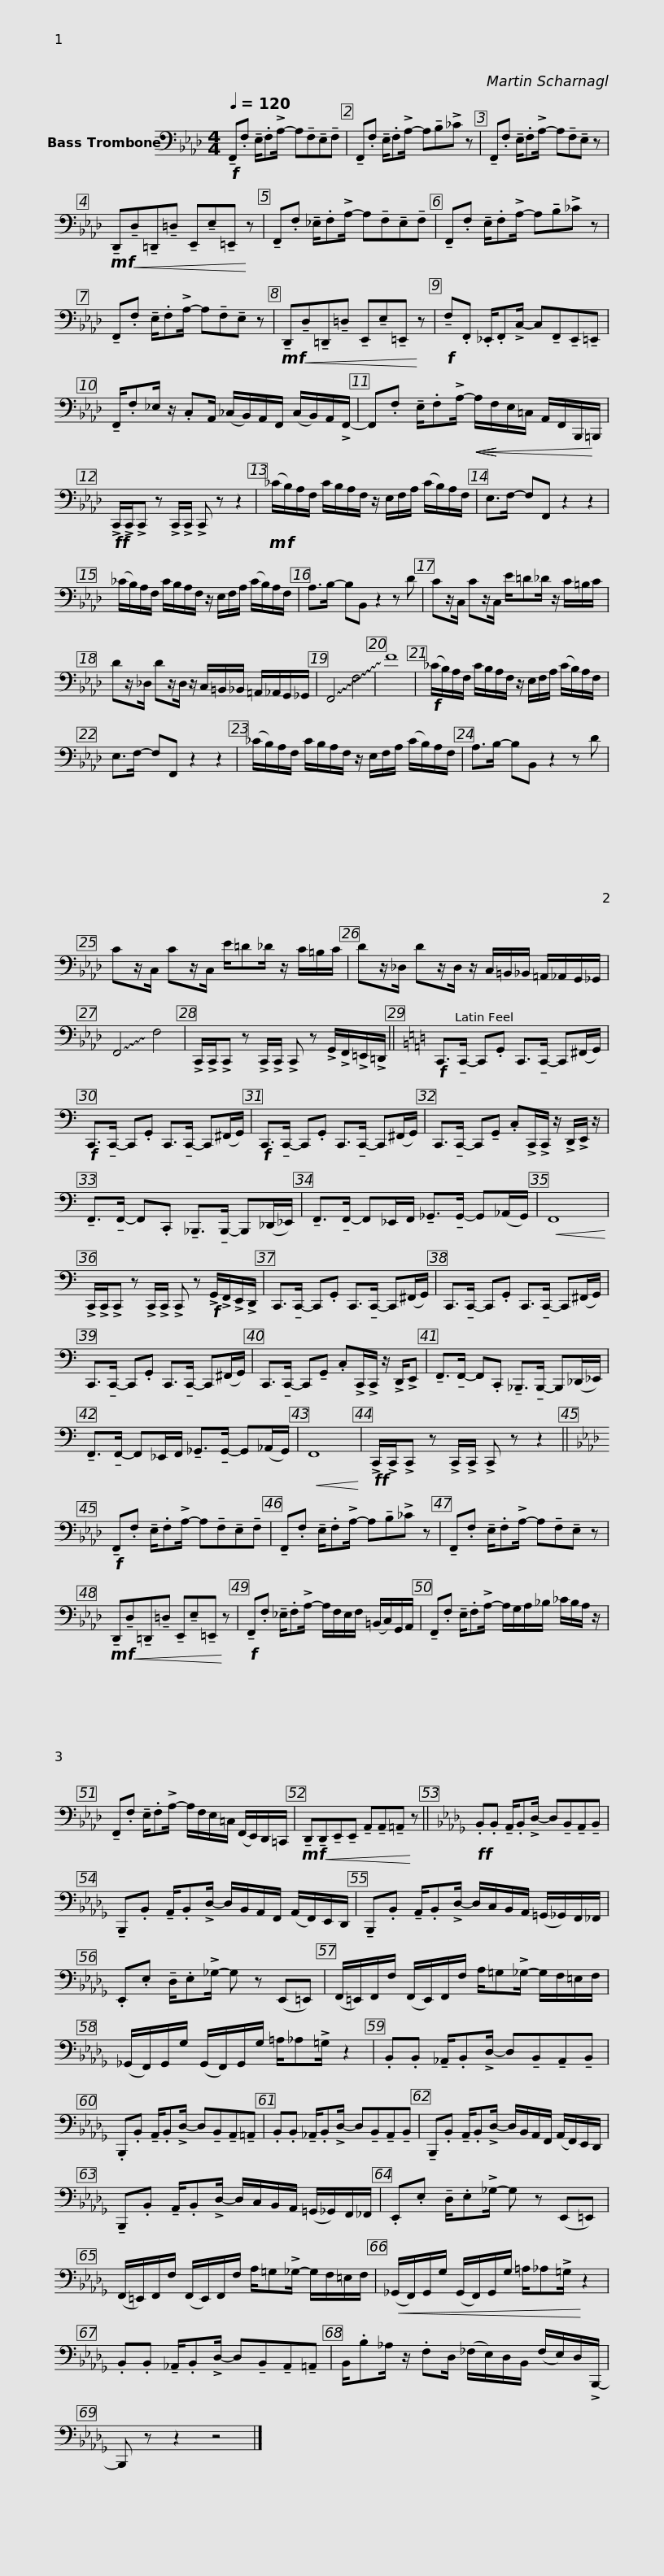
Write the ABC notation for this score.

X:1
L:1/8
Q:1/4=120
M:4/4
I:linebreak $
K:Ab
V:1 bass
V:1
!f! !tenuto!F,,.F, !tenuto!E,/.F,!>!A,/- A,!tenuto!F,!tenuto!E,!tenuto!F, | !tenuto!F,,.F, !tenuto!E,/.F,!>!A,/- A,!tenuto!B,!>!_C z | !tenuto!F,,.F, !tenuto!E,/.F,!>!A,/- A,!tenuto!F,!tenuto!E, z |$!mf!!<(! !tenuto!D,,!tenuto!D,!tenuto!=D,,!tenuto!=D, !tenuto!E,,!tenuto!E,!tenuto!=E,,!<)! z | !tenuto!F,,.F, !tenuto!_E,/.F,!>!A,/- A,!tenuto!F,!tenuto!E,!tenuto!F, | %5
 !tenuto!F,,.F, !tenuto!E,/.F,!>!A,/- A,!tenuto!B,!>!_C z |$ !tenuto!F,,.F, !tenuto!E,/.F,!>!A,/- A,!tenuto!F,!tenuto!E, z |!mf!!<(! !tenuto!D,,!tenuto!D,!tenuto!=D,,!tenuto!=D, !tenuto!E,,!tenuto!E,!tenuto!=E,,!<)! z |!f! !tenuto!F,.F,, ._E,,/.F,,!>!C,/- C,!tenuto!F,,!tenuto!E,,!tenuto!=E,, |$ !tenuto!F,,/.F,_E,/ z/ .C,A,,/ (_C,/B,,/)A,,/F,,/ (C,/B,,/)A,,/!>!F,,/- | %10
 F,,.F, !tenuto!E,/.F,!>!A,/-!<(!!<(!!<(!!<(! A,/!<)!!<)!!<)!F,/E,/=C,/ A,,/F,,/B,,,/!<)!=B,,,/ |!ff! !>!C,,/!>!C,,/!>!C,, z !>!C,,/!>!C,,/ !>!C,, z z2 |$!mf! (_C/B,/)A,/F,/ C/B,/A,/F,/ z/ E,/F,/A,/ (C/B,/)A,/F,/ | E,>F,- F,F,, z2 z2 | (_C/B,/)A,/F,/ C/B,/A,/F,/ z/ E,/F,/A,/ (C/B,/)A,/F,/ |$ %15
 A,>B,- B,B,, z2 z D | Cz/C,/ Cz/C,/ E/=D_D/ z/ C/=B,/C/ | Dz/_D,/ Dz/D,/ z/ C,/=B,,/_B,,/ =A,,/_A,,/G,,/_G,,/ |$ !~(!F,,4 F,4 | !~)!F8 | %20
!f! (_C/B,/)A,/F,/ C/B,/A,/F,/ z/ E,/F,/A,/ (C/B,/)A,/F,/ | E,>F,- F,F,, z2 z2 |$ (_C/B,/)A,/F,/ C/B,/A,/F,/ z/ E,/F,/A,/ (C/B,/)A,/F,/ | A,>B,- B,B,, z2 z D | Cz/C,/ Cz/C,/ E/=D_D/ z/ C/=B,/C/ |$ %25
 Dz/_D,/ Dz/D,/ z/ C,/=B,,/_B,,/ =A,,/_A,,/G,,/_G,,/ | !~(!F,,4 !~)!F,4 | !>!C,,/!>!C,,/!>!C,, z !>!C,,/!>!C,,/ !>!C,, z !>!G,,/!>!F,,/!>!=E,,/!>!=D,,/ ||$[K:C]!f! C,,>!tenuto!C,,- C,,.G,, C,,>!tenuto!C,,- C,,(^F,,/G,,/) |!f! C,,>!tenuto!C,,- C,,.G,, C,,>!tenuto!C,,- C,,(^F,,/G,,/) | %30
!f! C,,>!tenuto!C,,- C,,.G,, C,,>!tenuto!C,,- C,,(^F,,/G,,/) |$ C,,>!tenuto!C,,- C,,!tenuto!G,, .C,!>!C,,/!>!C,,/ z/ !>!D,,/!>!E,,/ z/ | !tenuto!F,,>!tenuto!F,,- F,,.C,, !tenuto!_B,,,>!tenuto!B,,,- B,,,(_D,,/_E,,/) | !tenuto!F,,>!tenuto!F,,- F,,_E,,/F,,/ !tenuto!_G,,>!tenuto!G,,- G,,(_A,,/G,,/) |!<(! F,,8!<)! |$ %35
 !>!C,,/!>!C,,/!>!C,, z !>!C,,/!>!C,,/ !>!C,, z!f! !>!G,,/!>!F,,/!>!E,,/!>!D,,/ | C,,>!tenuto!C,,- C,,.G,, C,,>!tenuto!C,,- C,,(^F,,/G,,/) | C,,>!tenuto!C,,- C,,.G,, C,,>!tenuto!C,,- C,,(^F,,/G,,/) |$ C,,>!tenuto!C,,- C,,.G,, C,,>!tenuto!C,,- C,,(^F,,/G,,/) | C,,>!tenuto!C,,- C,,!tenuto!G,, .C,!>!C,,/!>!C,,/ z/ !>!D,,/!>!E,, | %40
 !tenuto!F,,>!tenuto!F,,- F,,.C,, !tenuto!_B,,,>!tenuto!B,,,- B,,,(_D,,/_E,,/) |$ !tenuto!F,,>!tenuto!F,,- F,,_E,,/F,,/ !tenuto!_G,,>!tenuto!G,,- G,,(_A,,/G,,/) |!<(! F,,8!<)! |!ff! !>!C,,/!>!C,,/!>!C,, z !>!C,,/!>!C,,/ !>!C,, z z2 ||[K:Ab]!f! !tenuto!F,,.F, !tenuto!E,/.F,!>!A,/- A,!tenuto!F,!tenuto!E,!tenuto!F, |$ %45
 !tenuto!F,,.F, !tenuto!E,/.F,!>!A,/- A,!tenuto!B,!>!_C z | !tenuto!F,,.F, !tenuto!E,/.F,!>!A,/- A,!tenuto!F,!tenuto!E, z |!mf!!<(! !tenuto!D,,!tenuto!D,!tenuto!=D,,!tenuto!=D, !tenuto!E,,!tenuto!E,!tenuto!=E,,!<)! z |$!f! !tenuto!F,,.F, !tenuto!_E,/.F,!>!A,/- A,/F,/E,/F,/ (=B,,/C,/)G,,/A,,/ | !tenuto!F,,.F, !tenuto!E,/.F,!>!A,/- A,/G,/A,/_B,/ _C/B,/A,/ z/ | %50
 !tenuto!F,,.F, !tenuto!E,/.F,!>!A,/- A,/F,/E,/=C,/ (F,,/E,,/)D,,/=C,,/ |$!mf!!<(! !tenuto!D,,!tenuto!D,,!tenuto!E,,!tenuto!E,, !tenuto!A,,!tenuto!A,,!tenuto!=A,,!<)! z ||[K:Db]!ff! .B,,.B,, !tenuto!A,,/.B,,!>!D,/- D,!tenuto!B,,!tenuto!A,,!tenuto!B,, | !tenuto!B,,,.B,, !tenuto!A,,/.B,,!>!D,/- D,/B,,/A,,/F,,/ (A,,/F,,/)E,,/D,,/ |$ !tenuto!B,,,.B,, !tenuto!A,,/.B,,!>!D,/- D,/C,/B,,/A,,/ (=G,,/_G,,/)F,,/_F,,/ | %55
 .E,,.E, !tenuto!D,/.E,!>!_G,/- G, z (E,,=E,,) | (F,,/=E,,/)F,,/F,/ (F,,/E,,/)F,,/F,/ A,/=G,!>!_G,/- G,/F,/=E,/F,/ |$ (_G,,/F,,/)G,,/G,/ (G,,/F,,/)G,,/G,/ =A,/_A,!>!=G,/ z2 | .B,,.B,, !tenuto!_A,,/.B,,!>!D,/- D,!tenuto!B,,!tenuto!A,,!tenuto!B,, | .B,,,.B,, !tenuto!A,,/.B,,!>!D,/- D,!tenuto!B,,!tenuto!A,,!tenuto!=A,, |$ %60
 .B,,.B,, !tenuto!_A,,/.B,,!>!D,/- D,!tenuto!B,,!tenuto!A,,!tenuto!B,, | !tenuto!B,,,.B,, !tenuto!A,,/.B,,!>!D,/- D,/B,,/A,,/F,,/ (A,,/F,,/)E,,/D,,/ | !tenuto!B,,,.B,, !tenuto!A,,/.B,,!>!D,/- D,/C,/B,,/A,,/ (=G,,/_G,,/)F,,/_F,,/ |$ .E,,.E, !tenuto!D,/.E,!>!_G,/- G, z (E,,=E,,) | (F,,/=E,,/)F,,/F,/ (F,,/E,,/)F,,/F,/ A,/=G,!>!_G,/- G,/F,/=E,/F,/ | %65
!<(! (_G,,/F,,/)G,,/G,/ (G,,/F,,/)G,,/G,/ =A,/_A,!>!=G,/!<)! z2 |$ .B,,.B,, !tenuto!_A,,/.B,,!>!D,/- D,!tenuto!B,,!tenuto!A,,!tenuto!=A,, | B,,/.B,_A,/ z/ .F,D,/ (_F,/E,/)D,/B,,/ (F,/E,/)D,/!>!B,,,/- | B,,, z z2 z4 |] %69
